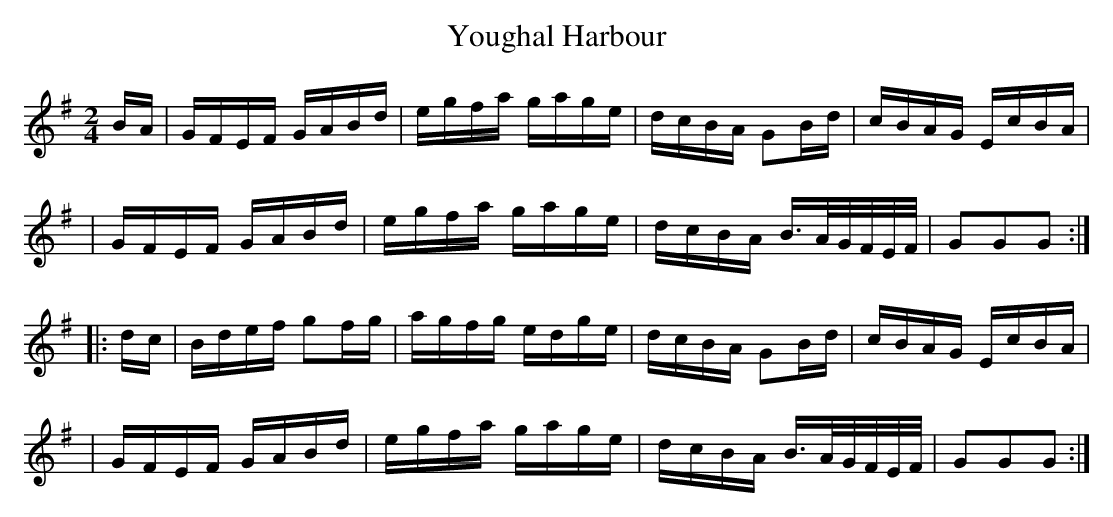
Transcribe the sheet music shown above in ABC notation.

X:1
T: Youghal Harbour
M: 2/4
L: 1/16
K: G
BA|GFEF GABd|egfa gage|dcBA G2Bd|cBAG EcBA|
|GFEF GABd|egfa gage|dcBA B>AG/2F/2E/2F/2|G2G2G2:|
|:dc|Bdef g2fg|agfg edge|dcBA G2Bd|cBAG EcBA|
|GFEF GABd|egfa gage|dcBA B>AG/2F/2E/2F/2|G2G2G2:|
